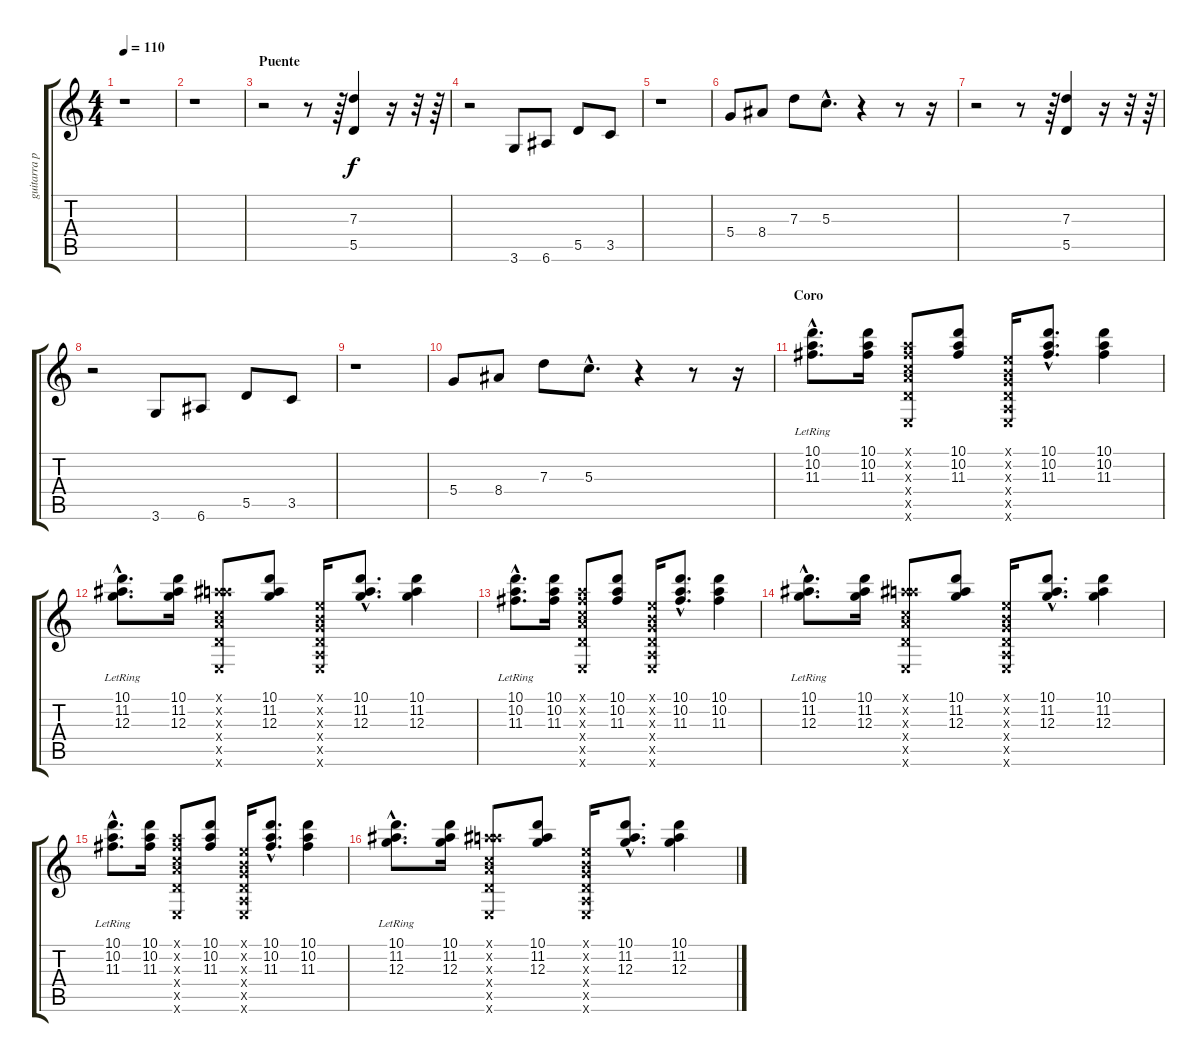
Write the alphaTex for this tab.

\track ("guitarra principal" "guitarra p") {instrument electricguitarclean}
\staff {score tabs}
\tuning (E4 B3 G3 D3 A2 E2) {hide}
\ts (4 4)
\tempo 110
\clef g2
\ks c
r.1{dy f} |
r.1 |
\section ("" "Puente")
r.2 r.8 r.64 (7.3 5.5).4 r.16 r.32 r.64 |
r.2 3.6.8 6.6.8 5.5.8 3.5.8 |
r.1 |
5.4.8 8.4.8 7.3.8 5.3{hac}.8{d} r.4 r.8 r.16 |
r.2 r.8 r.64 (7.3 5.5).4 r.16 r.32 r.64 |
r.2 3.6.8 6.6.8 5.5.8 3.5.8 |
r.1 |
5.4.8 8.4.8 7.3.8 5.3{hac}.8{d} r.4 r.8 r.16 |
\section ("" "Coro")
(10.1{hac} 10.2{hac lr} 11.3{hac lr}).8{d} (10.1 10.2 11.3).16 (5.1{x} 7.2{x} 5.3{x} 7.4{x} 5.5{x} 0.6{x}).8 (10.1 10.2 11.3).8 (0.1{x} 0.2{x} 0.3{x} 0.4{x} 0.5{x} 0.6{x}).16 (10.1{hac} 10.2{hac} 11.3{hac}).8{d} (10.1 10.2 11.3).4 |
(10.1{hac} 11.2{hac lr} 12.3{hac lr}).8{d} (10.1 11.2 12.3).16 (5.1{x} 11.2{x} 5.3{x} 7.4{x} 5.5{x} 0.6{x}).8 (10.1 11.2 12.3).8 (0.1{x} 0.2{x} 0.3{x} 0.4{x} 0.5{x} 0.6{x}).16 (10.1{hac} 11.2{hac} 12.3{hac}).8{d} (10.1 11.2 12.3).4 |
(10.1{hac} 10.2{hac lr} 11.3{hac lr}).8{d} (10.1 10.2 11.3).16 (5.1{x} 7.2{x} 5.3{x} 7.4{x} 5.5{x} 0.6{x}).8 (10.1 10.2 11.3).8 (0.1{x} 0.2{x} 0.3{x} 0.4{x} 0.5{x} 0.6{x}).16 (10.1{hac} 10.2{hac} 11.3{hac}).8{d} (10.1 10.2 11.3).4 |
(10.1{hac} 11.2{hac lr} 12.3{hac lr}).8{d} (10.1 11.2 12.3).16 (5.1{x} 11.2{x} 5.3{x} 7.4{x} 5.5{x} 0.6{x}).8 (10.1 11.2 12.3).8 (0.1{x} 0.2{x} 0.3{x} 0.4{x} 0.5{x} 0.6{x}).16 (10.1{hac} 11.2{hac} 12.3{hac}).8{d} (10.1 11.2 12.3).4 |
(10.1{hac} 10.2{hac lr} 11.3{hac lr}).8{d} (10.1 10.2 11.3).16 (5.1{x} 7.2{x} 5.3{x} 7.4{x} 5.5{x} 0.6{x}).8 (10.1 10.2 11.3).8 (0.1{x} 0.2{x} 0.3{x} 0.4{x} 0.5{x} 0.6{x}).16 (10.1{hac} 10.2{hac} 11.3{hac}).8{d} (10.1 10.2 11.3).4 |
(10.1{hac} 11.2{hac lr} 12.3{hac lr}).8{d} (10.1 11.2 12.3).16 (5.1{x} 11.2{x} 5.3{x} 7.4{x} 5.5{x} 0.6{x}).8 (10.1 11.2 12.3).8 (0.1{x} 0.2{x} 0.3{x} 0.4{x} 0.5{x} 0.6{x}).16 (10.1{hac} 11.2{hac} 12.3{hac}).8{d} (10.1 11.2 12.3).4
